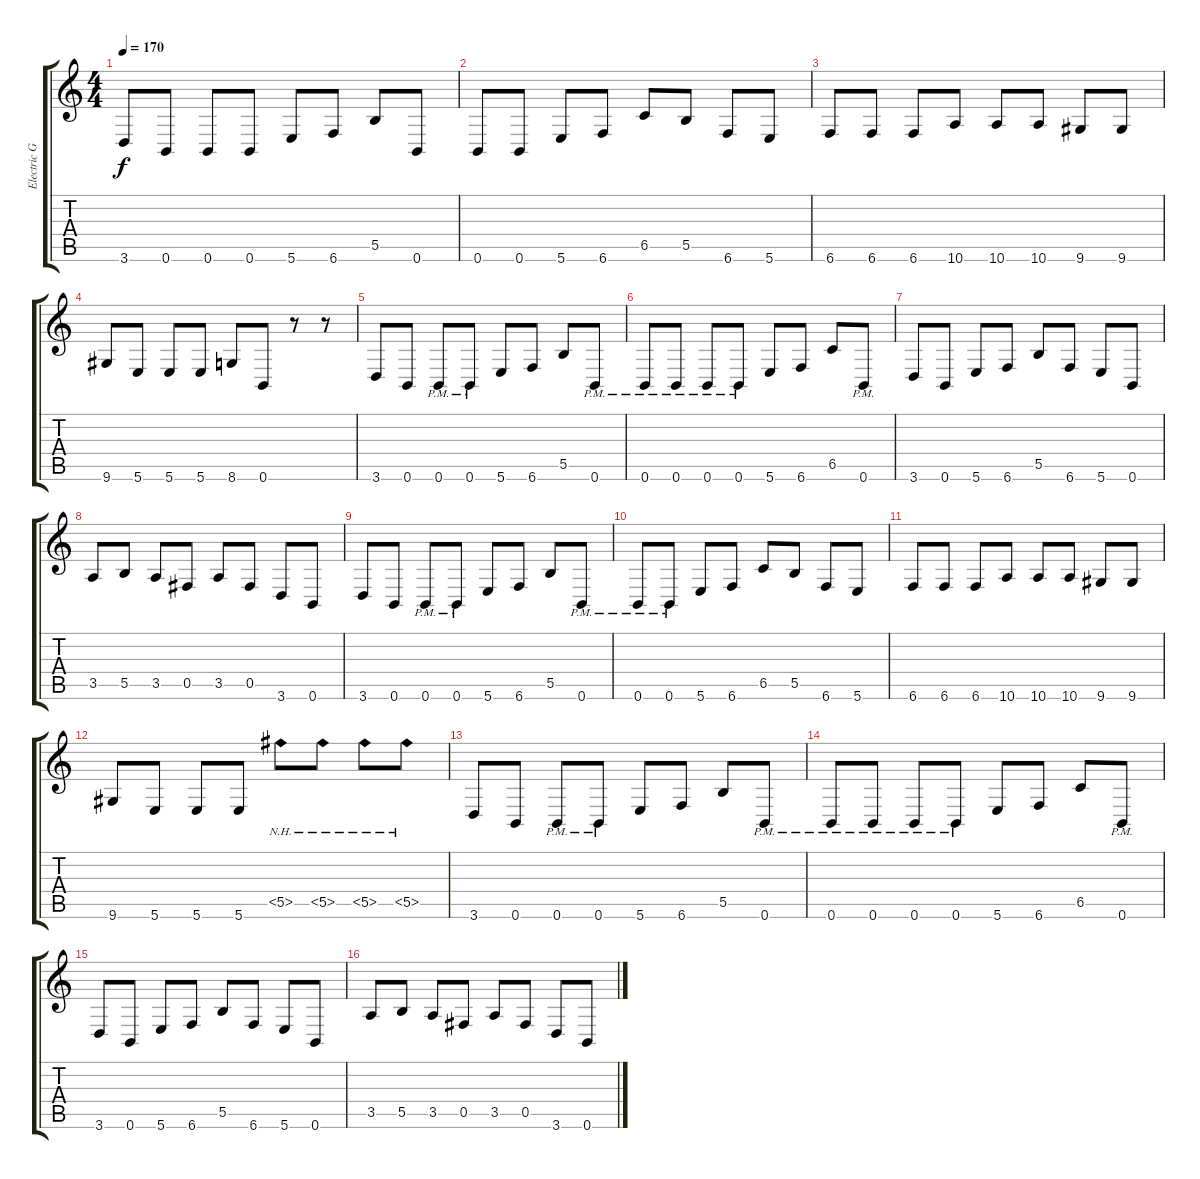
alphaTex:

\track ("Electric Guitar 1" "Electric G") {instrument distortionguitar}
\staff {score tabs}
\tuning (Db4 Ab3 E3 B2 Gb2 B1) {hide}
\ts (4 4)
\tempo 170
\clef g2
\ks c
3.6.8{dy f} 0.6.8 0.6.8 0.6.8 5.6.8 6.6.8 5.5.8 0.6.8 |
0.6.8 0.6.8 5.6.8 6.6.8 6.5.8 5.5.8 6.6.8 5.6.8 |
6.6.8 6.6.8 6.6.8 10.6.8 10.6.8 10.6.8 9.6.8 9.6.8 |
9.6.8 5.6.8 5.6.8 5.6.8 8.6.8 0.6.8 r.8 r.8 |
3.6.8 0.6.8 0.6{pm}.8 0.6{pm}.8 5.6.8 6.6.8 5.5.8 0.6{pm}.8 |
0.6{pm}.8 0.6{pm}.8 0.6{pm}.8 0.6{pm}.8 5.6.8 6.6.8 6.5.8 0.6{pm}.8 |
3.6.8 0.6.8 5.6.8 6.6.8 5.5.8 6.6.8 5.6.8 0.6.8 |
3.5.8 5.5.8 3.5.8 0.5.8 3.5.8 0.5.8 3.6.8 0.6.8 |
3.6.8 0.6.8 0.6{pm}.8 0.6{pm}.8 5.6.8 6.6.8 5.5.8 0.6{pm}.8 |
0.6{pm}.8 0.6{pm}.8 5.6.8 6.6.8 6.5.8 5.5.8 6.6.8 5.6.8 |
6.6.8 6.6.8 6.6.8 10.6.8 10.6.8 10.6.8 9.6.8 9.6.8 |
9.6.8 5.6.8 5.6.8 5.6.8 5.5{nh}.8 5.5{nh}.8 5.5{nh}.8 5.5{nh}.8 |
3.6.8 0.6.8 0.6{pm}.8 0.6{pm}.8 5.6.8 6.6.8 5.5.8 0.6{pm}.8 |
0.6{pm}.8 0.6{pm}.8 0.6{pm}.8 0.6{pm}.8 5.6.8 6.6.8 6.5.8 0.6{pm}.8 |
3.6.8 0.6.8 5.6.8 6.6.8 5.5.8 6.6.8 5.6.8 0.6.8 |
3.5.8 5.5.8 3.5.8 0.5.8 3.5.8 0.5.8 3.6.8 0.6.8
